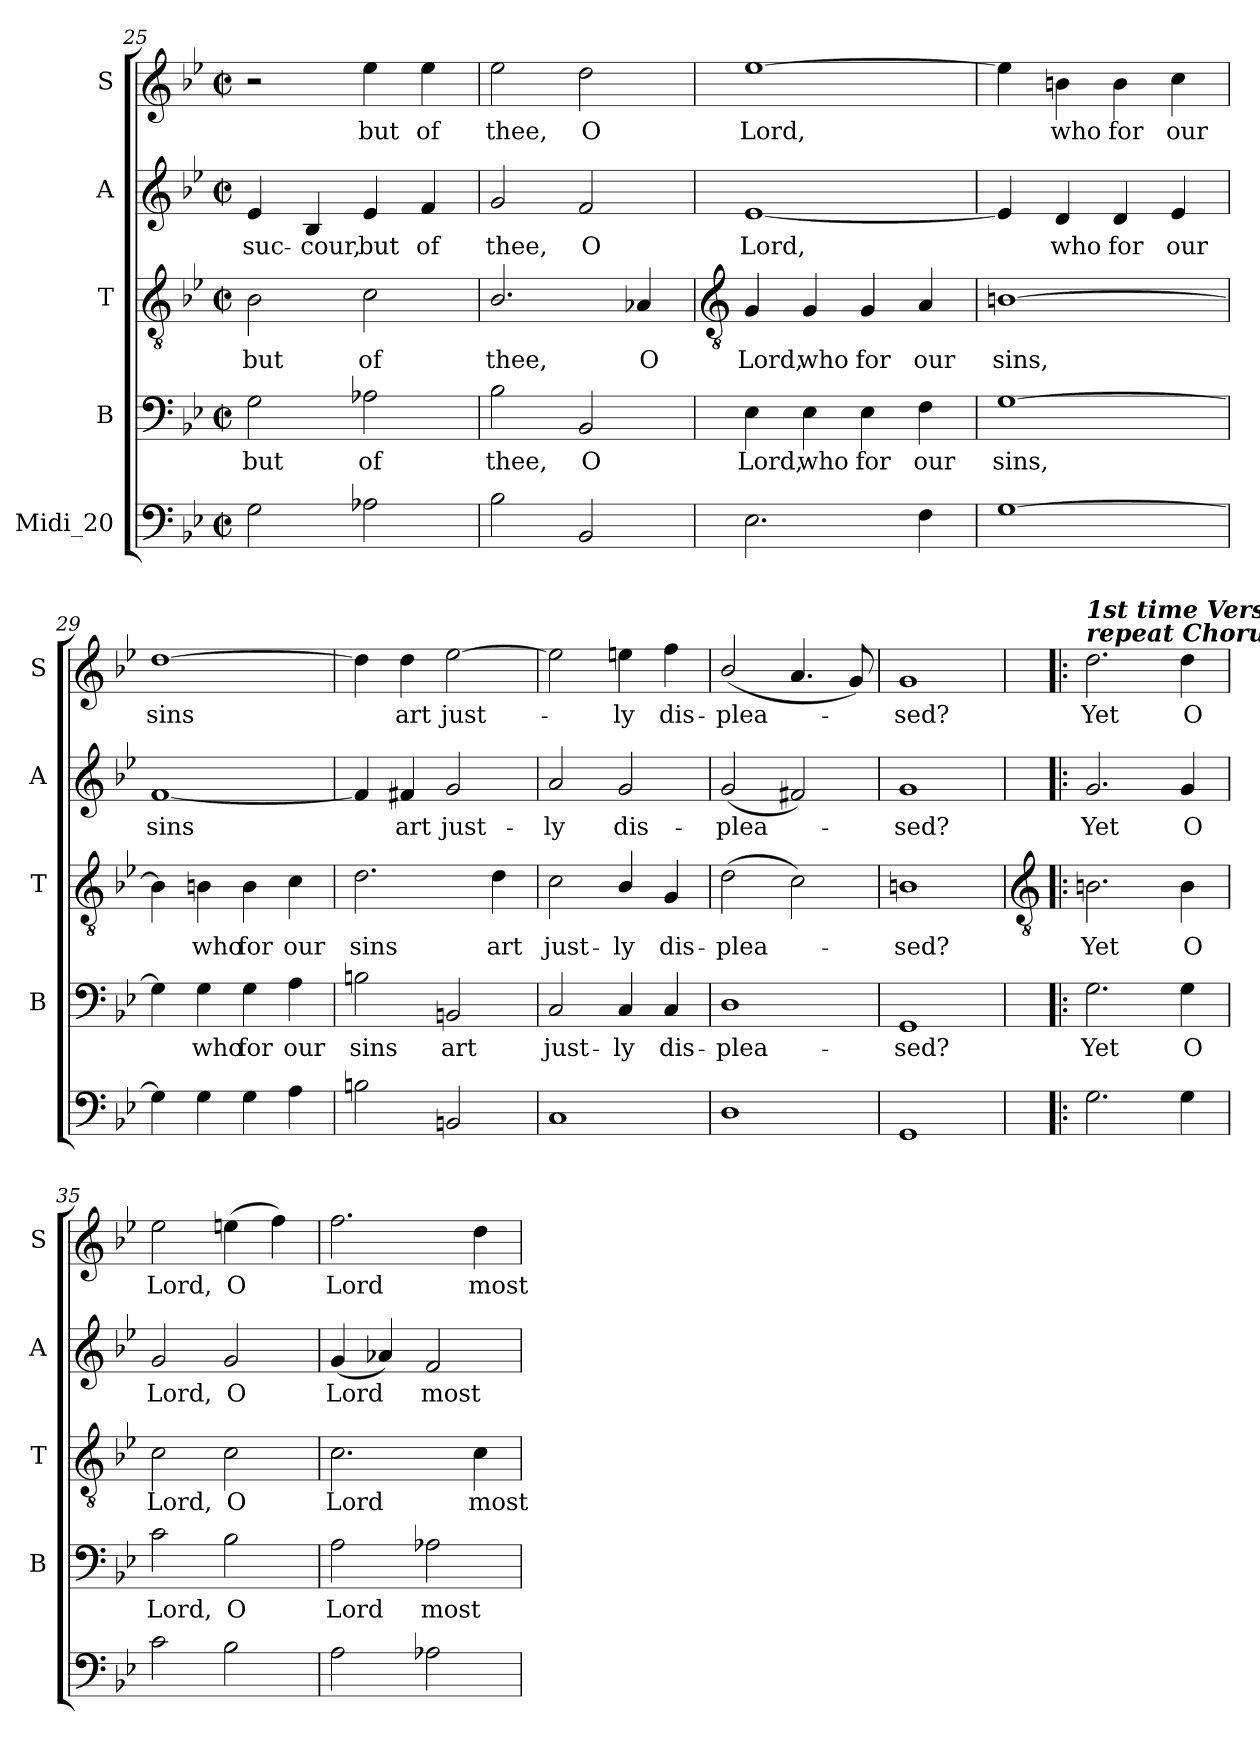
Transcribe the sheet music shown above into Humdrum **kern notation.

**kern	**kern	**text	**kern	**text	**kern	**text	**kern	**text
*part5	*part4	*part4	*part3	*part3	*part2	*part2	*part1	*part1
*staff5	*staff4	*staff4	*staff3	*staff3	*staff2	*staff2	*staff1	*staff1
*I"Midi_20	*I"B	*	*I"T	*	*I"A	*	*I"S	*
*	*I'B	*	*I'T	*	*I'A	*	*I'S	*
*clefF4	*clefF4	*	*clefGv2	*	*clefG2	*	*clefG2	*
*k[b-e-]	*k[b-e-]	*	*k[b-e-]	*	*k[b-e-]	*	*k[b-e-]	*
*B-:	*B-:	*	*B-:	*	*B-:	*	*B-:	*
*M2/2	*M2/2	*	*M2/2	*	*M2/2	*	*M2/2	*
*met(c|)	*met(c|)	*	*met(c|)	*	*met(c|)	*	*met(c|)	*
=25	=25	=25	=25	=25	=25	=25	=25	=25
!	!	!LO:LY:b	!	!LO:LY:b	!	!LO:LY:b	!	!
2G	2G	but	2B-	but	4e-	suc-	2r	.
!	!	!	!	!	!	!LO:LY:b	!	!
.	.	.	.	.	4B-	-cour,	.	.
!	!	!LO:LY:b	!	!LO:LY:b	!	!LO:LY:b	!	!LO:LY:b
2A-X	2A-X	of	2c	of	4e-	but	4ee-	but
!	!	!	!	!	!	!LO:LY:b	!	!LO:LY:b
.	.	.	.	.	4f	of	4ee-	of
=26	=26	=26	=26	=26	=26	=26	=26	=26
!	!	!LO:LY:b	!	!LO:LY:b	!	!LO:LY:b	!	!LO:LY:b
2B-	2B-	thee,	2.B-/	thee,	2g	thee,	2ee-	thee,
!	!	!LO:LY:b	!	!	!	!LO:LY:b	!	!LO:LY:b
2BB-	2BB-	O	.	.	2f	O	2dd	O
!	!	!	!	!LO:LY:b	!	!	!	!
.	.	.	4A-X	O	.	.	.	.
!!LO:LB:g=z
=27	=27	=27	=27	=27	=27	=27	=27	=27
*	*	*	*clefGv2	*	*	*	*	*
!	!	!LO:LY:b	!	!LO:LY:b	!	!LO:LY:b	!	!LO:LY:b
2.E-	4E-	Lord,	4G	Lord,	[1e-	Lord,	[1ee-	Lord,
!	!	!LO:LY:b	!	!LO:LY:b	!	!	!	!
.	4E-	who	4G	who	.	.	.	.
!	!	!LO:LY:b	!	!LO:LY:b	!	!	!	!
.	4E-	for	4G	for	.	.	.	.
!	!	!LO:LY:b	!	!LO:LY:b	!	!	!	!
4F	4F	our	4A	our	.	.	.	.
=28	=28	=28	=28	=28	=28	=28	=28	=28
!	!	!LO:LY:b	!	!LO:LY:b	!	!	!	!
[1G	[1G	sins,	[1Bn	sins,	4e-]	.	4ee-]	.
!	!	!	!	!	!	!LO:LY:b	!	!LO:LY:b
.	.	.	.	.	4d	who	4bn	who
!	!	!	!	!	!	!LO:LY:b	!	!LO:LY:b
.	.	.	.	.	4d	for	4b	for
!	!	!	!	!	!	!LO:LY:b	!	!LO:LY:b
.	.	.	.	.	4e-	our	4cc	our
=29	=29	=29	=29	=29	=29	=29	=29	=29
!	!	!	!	!	!	!LO:LY:b	!	!LO:LY:b
4G]	4G]	.	4B]	.	[1f	sins	[1dd	sins
!	!	!LO:LY:b	!	!LO:LY:b	!	!	!	!
4G	4G	who	4B	who	.	.	.	.
!	!	!LO:LY:b	!	!LO:LY:b	!	!	!	!
4G	4G	for	4B	for	.	.	.	.
!	!	!LO:LY:b	!	!LO:LY:b	!	!	!	!
4A	4A	our	4c	our	.	.	.	.
=30	=30	=30	=30	=30	=30	=30	=30	=30
!	!	!LO:LY:b	!	!LO:LY:b	!	!	!	!
2Bn	2Bn	sins	2.d	sins	4f]	.	4dd]	.
!	!	!	!	!	!	!LO:LY:b	!	!LO:LY:b
.	.	.	.	.	4f#X	art	4dd	art
!	!	!LO:LY:b	!	!	!	!LO:LY:b	!	!LO:LY:b
2BBn	2BBn	art	.	.	2g	just-	[2ee-	just-
!	!	!	!	!LO:LY:b	!	!	!	!
.	.	.	4d	art	.	.	.	.
=31	=31	=31	=31	=31	=31	=31	=31	=31
!	!	!LO:LY:b	!	!LO:LY:b	!	!LO:LY:b	!	!
1C	2C	just-	2c	just-	2a	-ly	2ee-]	.
!	!	!LO:LY:b	!	!LO:LY:b	!	!LO:LY:b	!	!LO:LY:b
.	4C	-ly	4B-/	-ly	2g	dis-	4een	ly
!	!	!LO:LY:b	!	!LO:LY:b	!	!	!	!LO:LY:b
.	4C	dis-	4G	dis-	.	.	4ff	dis-
=32	=32	=32	=32	=32	=32	=32	=32	=32
!	!	!LO:LY:b	!	!LO:LY:b	!	!LO:LY:b	!	!LO:LY:b
1D	1D	-plea-	(>2d	-plea-	(<2g	-plea-	(<2b-/	-plea-
.	.	.	2c)	.	2f#X)	.	4.a	.
.	.	.	.	.	.	.	8g)	.
=33	=33	=33	=33	=33	=33	=33	=33	=33
!	!	!LO:LY:b	!	!LO:LY:b	!	!LO:LY:b	!	!LO:LY:b
1GG	1GG	-sed?	1Bn	sed?	1g	sed?	1g	sed?
!!LO:LB:g=z
=34!|:	=34!|:	=34!|:	=34!|:	=34!|:	=34!|:	=34!|:	=34!|:	=34!|:
*	*	*	*clefGv2	*	*	*	*	*
!	!	!	!	!	!	!	!LO:TX:a:Bi:t=1st time Verse\nrepeat Chorus	!
!	!	!LO:LY:b	!	!LO:LY:b	!	!LO:LY:b	!	!LO:LY:b
2.G	2.G	Yet	2.Bn	Yet	2.g	Yet	2.dd	Yet
!	!	!LO:LY:b	!	!LO:LY:b	!	!LO:LY:b	!	!LO:LY:b
4G	4G	O	4B	O	4g	O	4dd	O
=35	=35	=35	=35	=35	=35	=35	=35	=35
!	!	!LO:LY:b	!	!LO:LY:b	!	!LO:LY:b	!	!LO:LY:b
2c	2c	Lord,	2c	Lord,	2g	Lord,	2ee-	Lord,
!	!	!LO:LY:b	!	!LO:LY:b	!	!LO:LY:b	!	!LO:LY:b
2B-	2B-	O	2c	O	2g	O	(>4een	O
.	.	.	.	.	.	.	4ff)	.
=36	=36	=36	=36	=36	=36	=36	=36	=36
!	!	!LO:LY:b	!	!LO:LY:b	!	!LO:LY:b	!	!LO:LY:b
2A	2A	Lord	2.c	Lord	(<4g	Lord	2.ff	Lord
.	.	.	.	.	4a-X)	.	.	.
!	!	!LO:LY:b	!	!	!	!LO:LY:b	!	!
2A-X	2A-X	most	.	.	2f	most	.	.
!	!	!	!	!LO:LY:b	!	!	!	!LO:LY:b
.	.	.	4c	most	.	.	4dd	most
=	=	=	=	=	=	=	=	=
*-	*-	*-	*-	*-	*-	*-	*-	*-
